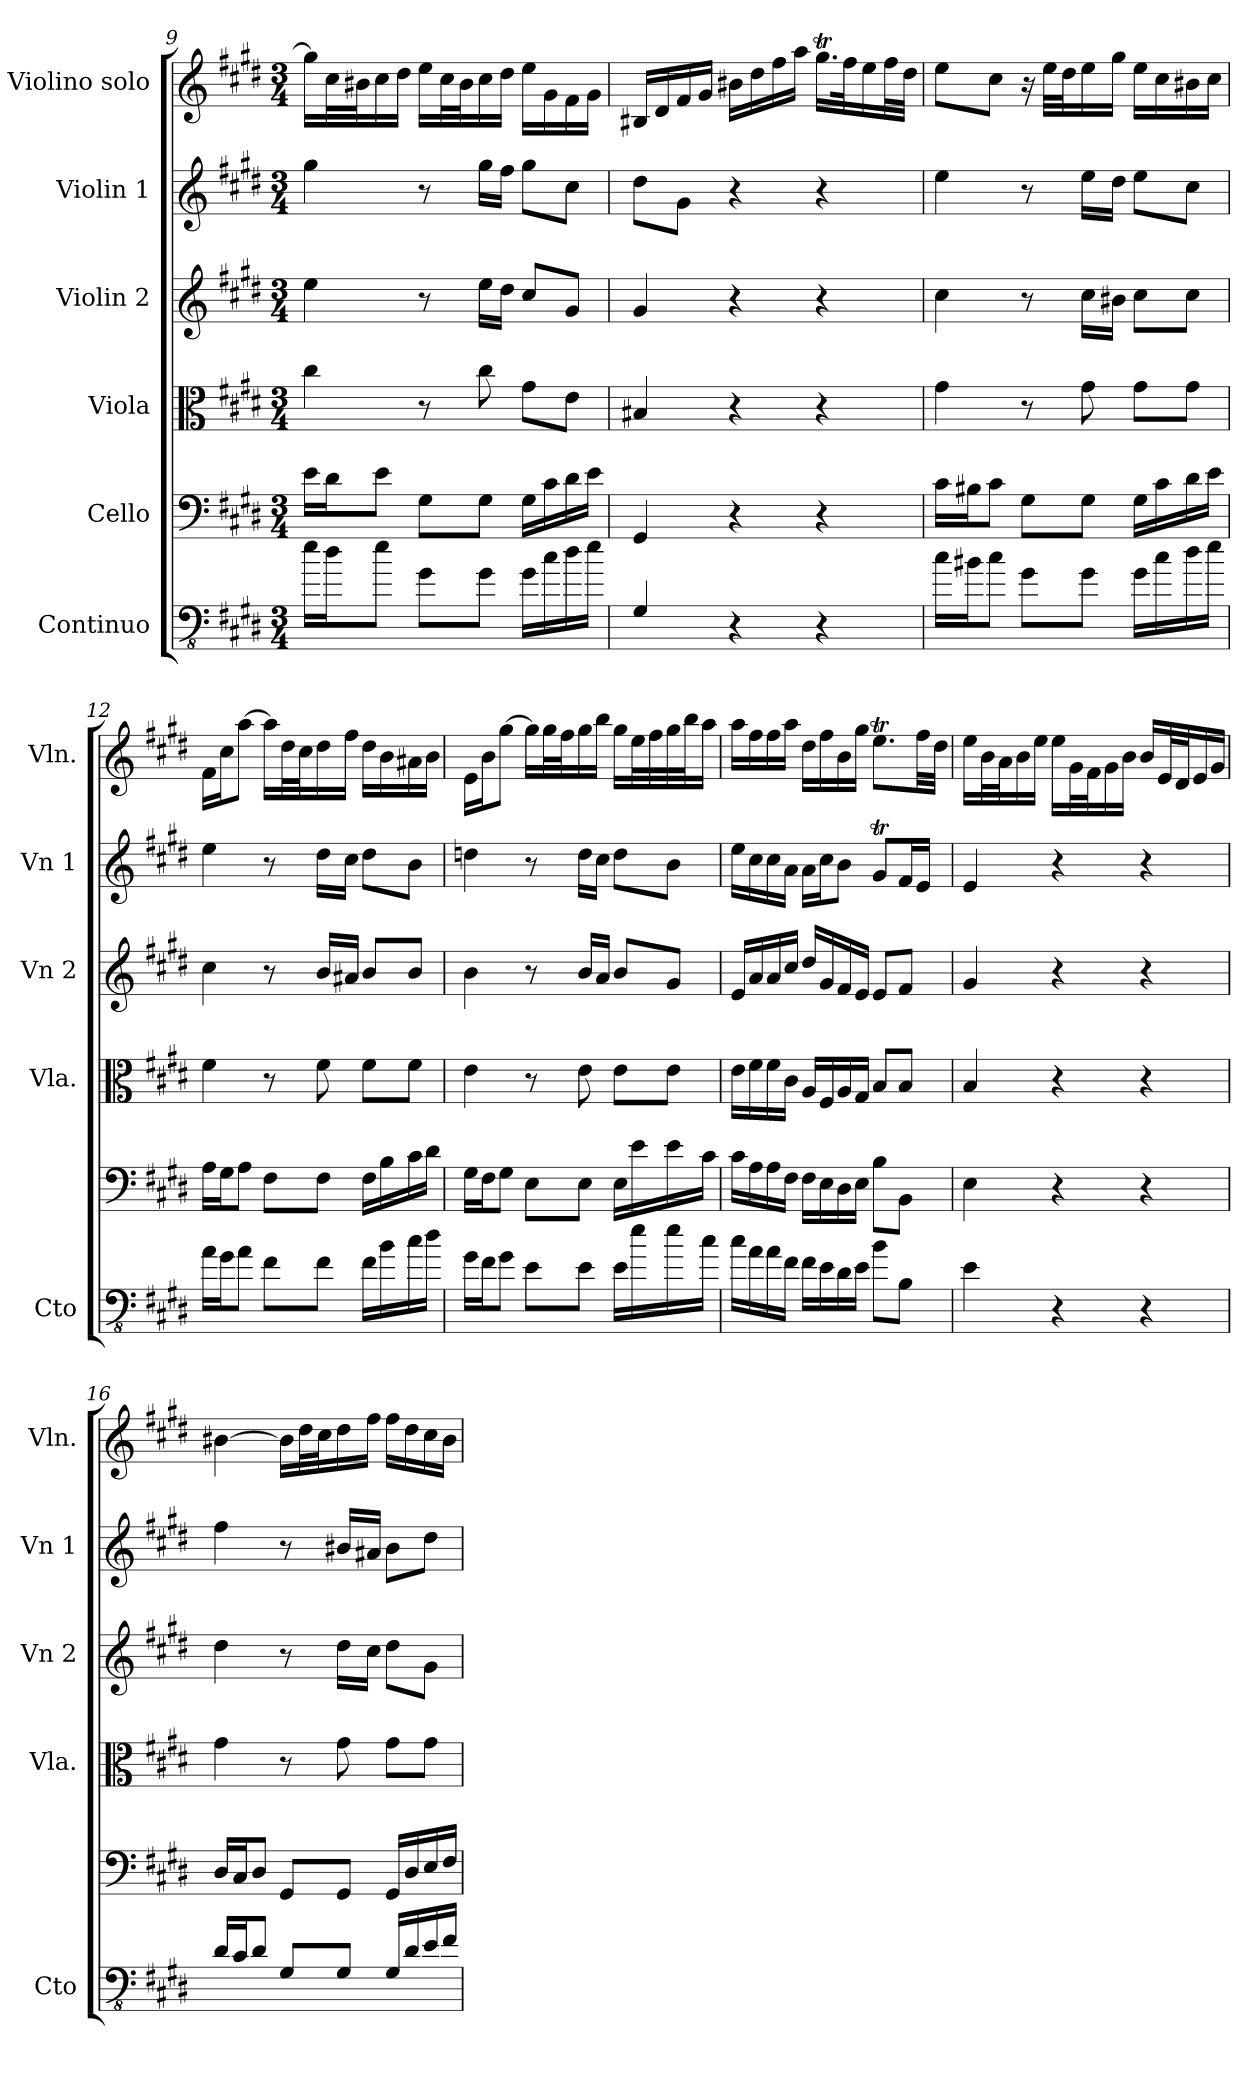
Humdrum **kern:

**kern	**kern	**kern	**kern	**kern	**kern
*part6	*part5	*part4	*part3	*part2	*part1
*staff6	*staff5	*staff4	*staff3	*staff2	*staff1
*I"Continuo	*I"Cello	*I"Viola	*I"Violin 2	*I"Violin 1	*I"Violino solo
*I'Cto	*	*I'Vla.	*I'Vn 2	*I'Vn 1	*I'Vln.
*clefFv4	*clefF4	*clefC3	*clefG2	*clefG2	*clefG2
*ITrd7c12	*	*	*	*	*
*k[f#c#g#d#]	*k[f#c#g#d#]	*k[f#c#g#d#]	*k[f#c#g#d#]	*k[f#c#g#d#]	*k[f#c#g#d#]
*M3/4	*M3/4	*M3/4	*M3/4	*M3/4	*M3/4
=9	=9	=9	=9	=9	=9
16E\LL	16e\LL	4cc#\	4ee\	4gg#\	16gg#\LL]
16D#\J	16d#\J	.	.	.	32cc#\L
.	.	.	.	.	32b#X\J
8E\J	8e\J	.	.	.	16cc#\
.	.	.	.	.	16dd#\JJ
8GG#\L	8G#\L	8r	8r	8r	16ee\LL
.	.	.	.	.	32cc#\L
.	.	.	.	.	32b#\J
8GG#\J	8G#\J	8cc#\	16ee\LL	16gg#\LL	16cc#\
.	.	.	16dd#\JJ	16ff#\JJ	16dd#\JJ
16GG#\LL	16G#\LL	8g#\L	8cc#/L	8gg#\L	16ee\LL
16C#\	16c#\	.	.	.	16g#\
16D#\	16d#\	8e\J	8g#/J	8cc#\J	16f#\
16E\JJ	16e\JJ	.	.	.	16g#\JJ
!!LO:LB:g=z
=10	=10	=10	=10	=10	=10
4GGG#/	4GG#/	4B#X/	4g#/	8dd#\L	16B#X/LL
.	.	.	.	.	16d#/
.	.	.	.	8g#\J	16f#/
.	.	.	.	.	16g#/JJ
4r	4r	4r	4r	4r	16b#X\LL
.	.	.	.	.	16dd#\
.	.	.	.	.	16ff#\
.	.	.	.	.	16aa\JJ
4r	4r	4r	4r	4r	16.gg#t\LL
.	.	.	.	.	32ff#\K
.	.	.	.	.	16ee\
.	.	.	.	.	32ff#\L
.	.	.	.	.	32dd#\JJJ
=11	=11	=11	=11	=11	=11
16C#\LL	16c#\LL	4g#\	4cc#\	4ee\	8ee\L
16BB#X\J	16B#X\J	.	.	.	.
8C#\J	8c#\J	.	.	.	8cc#\J
8GG#\L	8G#\L	8r	8r	8r	16r
.	.	.	.	.	32ee\LLL
.	.	.	.	.	32dd#\J
8GG#\J	8G#\J	8g#\	16cc#\LL	16ee\LL	16ee\
.	.	.	16b#X\JJ	16dd#\JJ	16gg#\JJ
16GG#\LL	16G#\LL	8g#\L	8cc#\L	8ee\L	16ee\LL
16C#\	16c#\	.	.	.	16cc#\
16D#\	16d#\	8g#\J	8cc#\J	8cc#\J	16b#X\
16E\JJ	16e\JJ	.	.	.	16cc#\JJ
!!LO:PB:g=z
=12	=12	=12	=12	=12	=12
16AA\LL	16A\LL	4f#\	4cc#\	4ee\	16f#\LL
16GG#\J	16G#\J	.	.	.	16cc#\J
8AA\J	8A\J	.	.	.	[8aa\J
8FF#\L	8F#\L	8r	8r	8r	16aa\LL]
.	.	.	.	.	32dd#\L
.	.	.	.	.	32cc#\J
8FF#\J	8F#\J	8f#\	16b/LL	16dd#\LL	16dd#\
.	.	.	16a#X/JJ	16cc#\JJ	16ff#\JJ
16FF#\LL	16F#\LL	8f#\L	8b/L	8dd#\L	16dd#\LL
16BB\	16B\	.	.	.	16b\
16C#\	16c#\	8f#\J	8b/J	8b\J	16a#X\
16D#\JJ	16d#\JJ	.	.	.	16b\JJ
=13	=13	=13	=13	=13	=13
16GG#\LL	16G#\LL	4e\	4b\	4ddn\	16e\LL
16FF#\J	16F#\J	.	.	.	16b\J
8GG#\J	8G#\J	.	.	.	[8gg#\J
8EE\L	8E\L	8r	8r	8r	16gg#\LL]
.	.	.	.	.	32gg#\L
.	.	.	.	.	32ff#\J
8EE\J	8E\J	8e\	16b/LL	16dd\LL	16gg#\
.	.	.	16a/JJ	16cc#\JJ	16bb\JJ
16EE\LL	16E\LL	8e\L	8b/L	8dd\L	16gg#\LL
16E\	16e\	.	.	.	32ee\L
.	.	.	.	.	32ff#\
16E\	16e\	8e\J	8g#/J	8b\J	32gg#\
.	.	.	.	.	32bb\J
16C#\JJ	16c#\JJ	.	.	.	16aa\JJ
=14	=14	=14	=14	=14	=14
16C#\LL	16c#\LL	16e\LL	16e/LL	16ee\LL	16aa\LL
16AA\	16A\	16f#\	16a/	16cc#\	16ff#\
16AA\	16A\	16f#\	16a/	16cc#\	16ff#\
16FF#\JJ	16F#\JJ	16c#\JJ	16cc#/JJ	16a\JJ	16aa\JJ
16FF#\LL	16F#\LL	16A/LL	16dd#/LL	16a\LL	16dd#\LL
16EE\	16E\	16F#/	16g#/	16cc#\J	16ff#\
16DD#\	16D#\	16A/	16f#/	8b\J	16b\
16EE\JJ	16E\JJ	16G#/JJ	16e/JJ	.	16gg#\JJ
8BB\L	8B\L	8B/L	8e/L	8g#t/L	8.eeT\L
8BBB\J	8BB\J	8B/J	8f#/J	16f#/L	.
.	.	.	.	16e/JJ	32ff#\LL
.	.	.	.	.	32dd#\JJJ
!!LO:LB:g=z
=15	=15	=15	=15	=15	=15
4EE\	4E\	4B/	4g#/	4e/	16ee\LL
.	.	.	.	.	32b\L
.	.	.	.	.	32a\J
.	.	.	.	.	16b\
.	.	.	.	.	16ee\JJ
4r	4r	4r	4r	4r	16ee\LL
.	.	.	.	.	32g#\L
.	.	.	.	.	32f#\J
.	.	.	.	.	16g#\
.	.	.	.	.	16b\JJ
4r	4r	4r	4r	4r	16b/LL
.	.	.	.	.	32e/L
.	.	.	.	.	32d#/J
.	.	.	.	.	16e/
.	.	.	.	.	16g#/JJ
=16	=16	=16	=16	=16	=16
16DD#/LL	16D#/LL	4g#\	4dd#\	4ff#\	[4b#X\
16CC#/J	16C#/J	.	.	.	.
8DD#/J	8D#/J	.	.	.	.
8GGG#/L	8GG#/L	8r	8r	8r	16b#\LL]
.	.	.	.	.	32dd#\L
.	.	.	.	.	32cc#\J
8GGG#/J	8GG#/J	8g#\	16dd#\LL	16b#X/LL	16dd#\
.	.	.	16cc#\JJ	16a#X/JJ	16ff#\JJ
16GGG#/LL	16GG#/LL	8g#\L	8dd#\L	8b#\L	16ff#\LL
16DD#/	16D#/	.	.	.	16dd#\
16EE/	16E/	8g#\J	8g#\J	8dd#\J	16cc#\
16FF#/JJ	16F#/JJ	.	.	.	16b#\JJ
=	=	=	=	=	=
*-	*-	*-	*-	*-	*-
